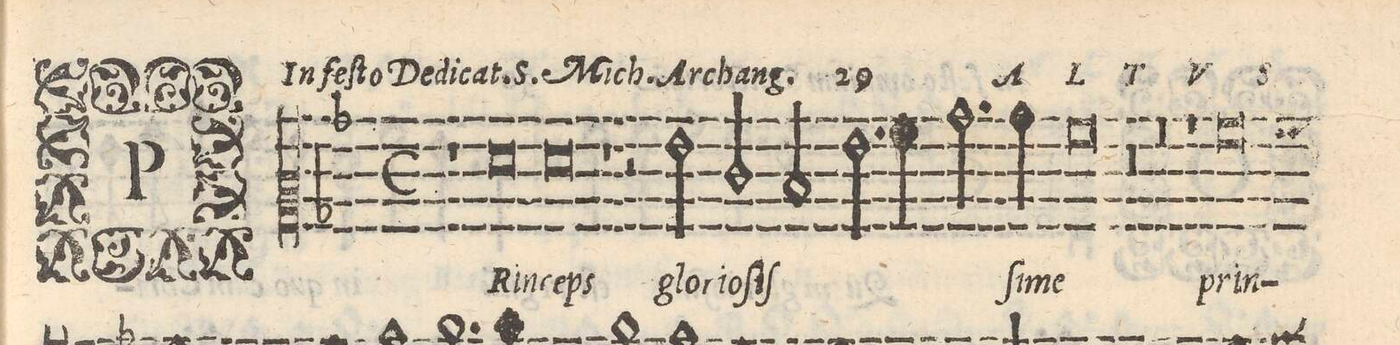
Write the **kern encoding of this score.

**kern	**text
*I"ALTVS	*
*clefC2	*
*k[b-]	*
*met(C)	*
*M2/1	*
1r	.
0f	PRin-
=2-	=2-
0f	-ceps
=3-	=3-
1r	.
=4-	=4-
2r	.
2g\	glo-
2e/	-rio-
2d/	-o-
=5-	=5-
2.g\	ſiſ-
4a\	.
2.b-\	.
4b-\	-ſi-
=6-	=6-
0a	-me
=7-	=7-
0r	.
=8-	=8-
0r	.
=9-	=9-
1r	.
0a	prin-
=10-	=10-
*custos:a	*
*-	*-
